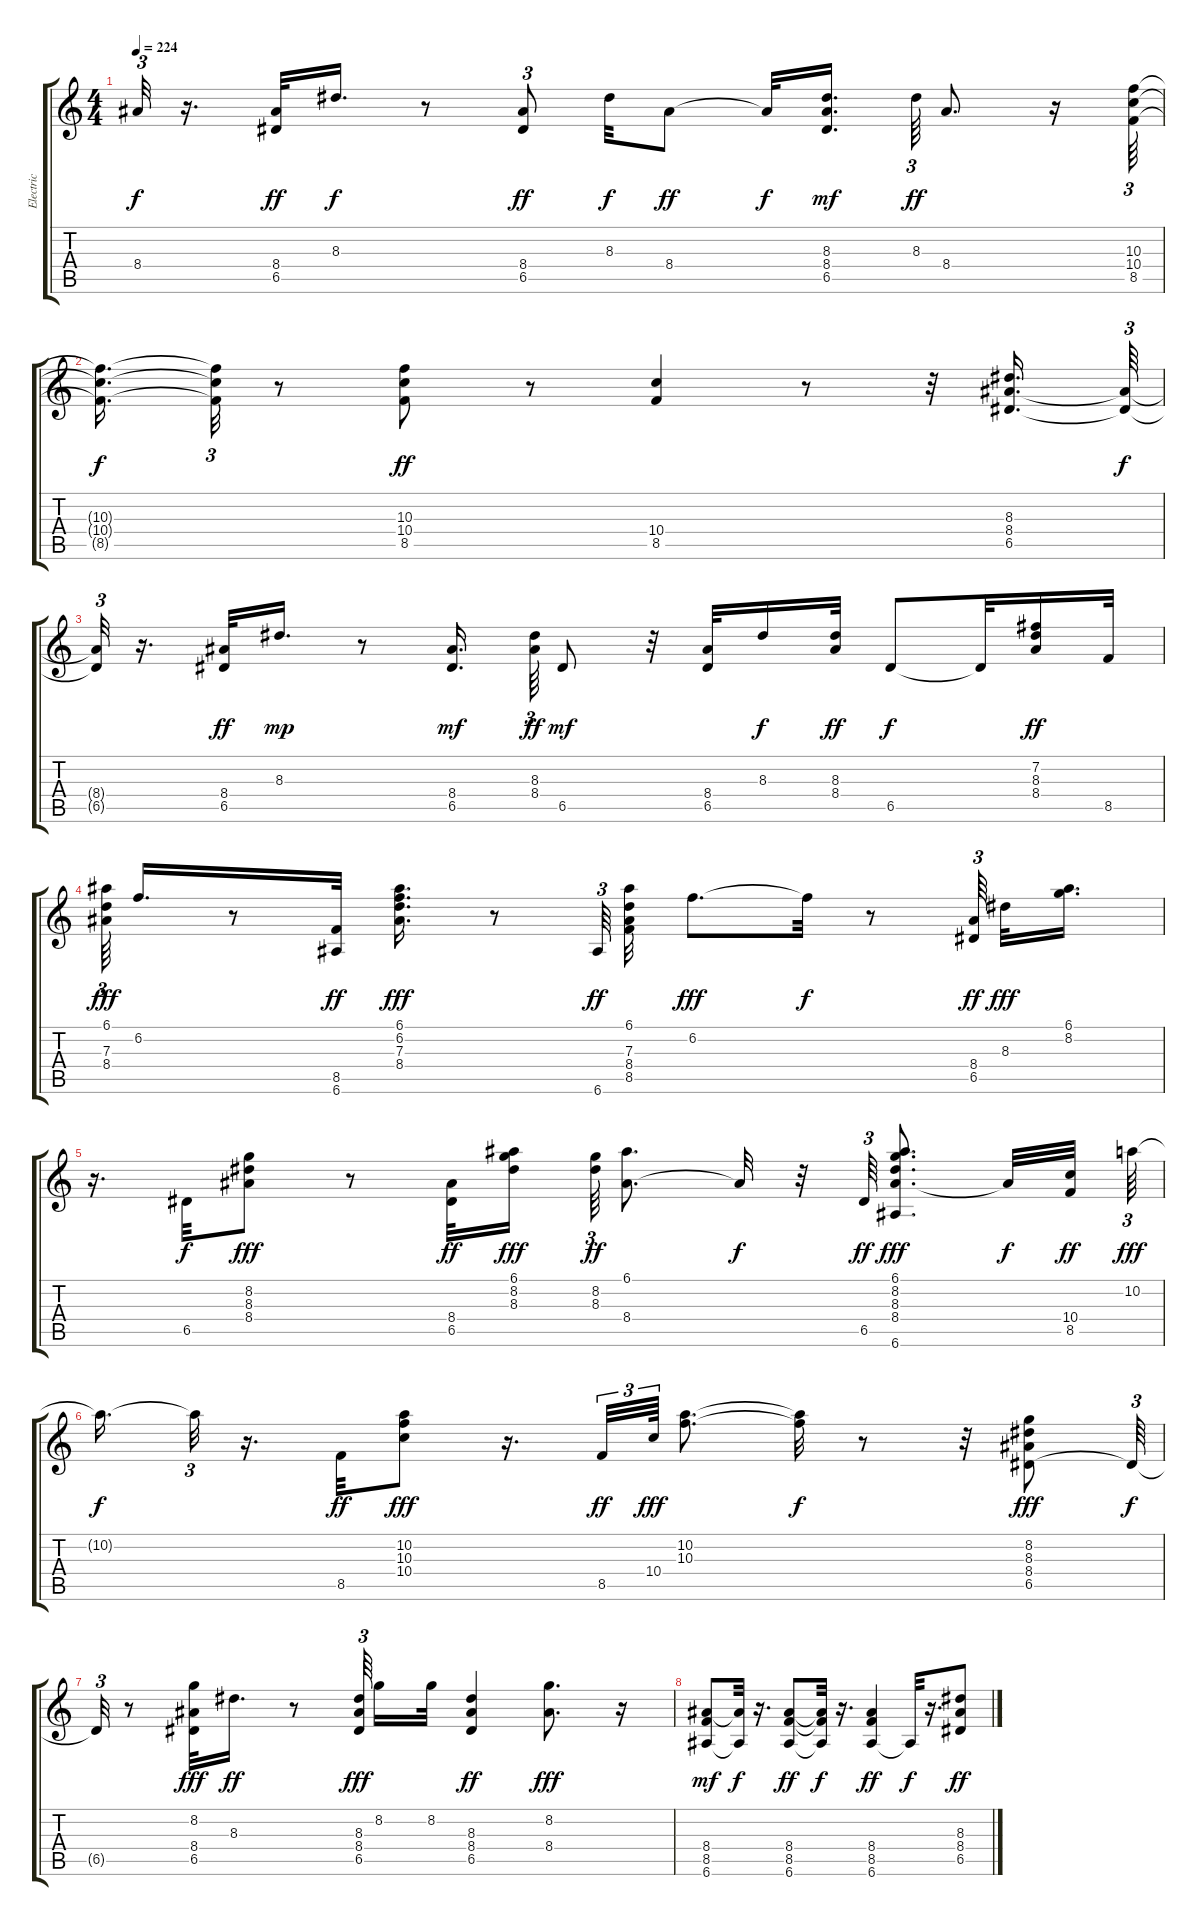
\track ("Electric" "Electric") {instrument electricguitarclean}
\staff {score tabs}
\tuning (E4 B3 G3 D3 A2 E2) {hide}
\ts (4 4)
\tempo 224
\clef g2
\ks c
8.4{t}.32{tu (3 2) dy f} r.16{d} (8.4 6.5).32{dy ff} 8.3.16{d dy f} r.8 (8.4 6.5).8{tu (3 2) dy ff} 8.3.32{dy f} 8.4.8{dy ff} 8.4{t}.32{dy f} (8.3 8.4 6.5).16{d dy mf beam splitsecondary} 8.3.64{tu (3 2) dy ff} 8.4.8{d} r.16 (10.3 10.4 8.5).64{tu (3 2)} |
(10.3{t} 10.4{t} 8.5{t}).16{d dy f} (10.3{t} 10.4{t} 8.5{t}).32{tu (3 2)} r.8 (10.3 10.4 8.5).8{dy ff} r.8 (10.4 8.5).4 r.8 r.32 (8.3 8.4 6.5).16{d} (8.4{t} 6.5{t}).64{tu (3 2) dy f} |
(8.4{t} 6.5{t}).32{tu (3 2)} r.16{d} (8.4 6.5).32{dy ff} 8.3.16{d dy mp} r.8 (8.4 6.5).16{d dy mf beam splitsecondary} (8.3 8.4).64{tu (3 2) dy ff} 6.5.8{dy mf} r.32 (8.4 6.5).32 8.3.16{dy f} (8.3 8.4).32{dy ff} 6.5.8{dy f} 6.5{t}.32 (7.2 8.3 8.4).16{dy ff} 8.5.32 |
(6.1 7.3 8.4).64{tu (3 2) dy fff} 6.2.16{d} r.8 (8.5 6.6).32{dy ff} (6.1 6.2 7.3 8.4).16{d dy fff} r.8 6.6.64{tu (3 2) dy ff} (6.1 7.3 8.4 8.5).32 6.2.8{d dy fff} 6.2{t}.32{dy f} r.8 (8.4 6.5).64{tu (3 2) dy ff beam splitsecondary} 8.3.32{dy fff} (6.1 8.2).16{d} |
r.16{d} 6.5.32{dy f} (8.2 8.3 8.4).8{dy fff} r.8 (8.4 6.5).32{dy ff} (6.1 8.2 8.3).16{dy fff beam splitsecondary} (8.2 8.3).64{tu (3 2) dy ff} (6.1 8.4).8{d} 8.4{t}.32{dy f} r.32 6.5.64{tu (3 2) dy ff} (6.1 8.2 8.3 8.4 6.6).8{d dy fff} 8.4{t}.32{dy f} (10.4 8.5).32{dy ff beam splitsecondary} 10.2.64{tu (3 2) dy fff} |
10.2{t}.16{d dy f} 10.2{t}.32{tu (3 2)} r.16{d} 8.5.32{dy ff} (10.2 10.3 10.4).8{dy fff} r.16{d} 8.5.32{tu (3 2) dy ff} 10.4.64{tu (3 2) dy fff} (10.2 10.3).8{d} (10.2{t} 10.3{t}).32{dy f} r.8 r.32 (8.2 8.3 8.4 6.5).8{dy fff} 6.5{t}.64{tu (3 2) dy f} |
6.5{t}.32{tu (3 2)} r.8 (8.2 8.4 6.5).32{dy fff} 8.3.16{d dy ff} r.8 (8.3 8.4 6.5).64{tu (3 2) dy fff beam splitsecondary} 8.2.16 8.2.32 (8.3 8.4 6.5).4{dy ff} (8.2 8.4).8{d dy fff} r.16 |
(8.4 8.5 6.6).8{dy mf} (8.4{t} 6.6{t}).32{dy f} r.16{d} (8.4 8.5 6.6).8{dy ff} (8.4{t} 8.5{t} 6.6{t}).32{dy f} r.16{d} (8.4 8.5 6.6).4{dy ff} 6.6{t}.32{dy f} r.16{d} (8.3 8.4 6.5).8{dy ff}
